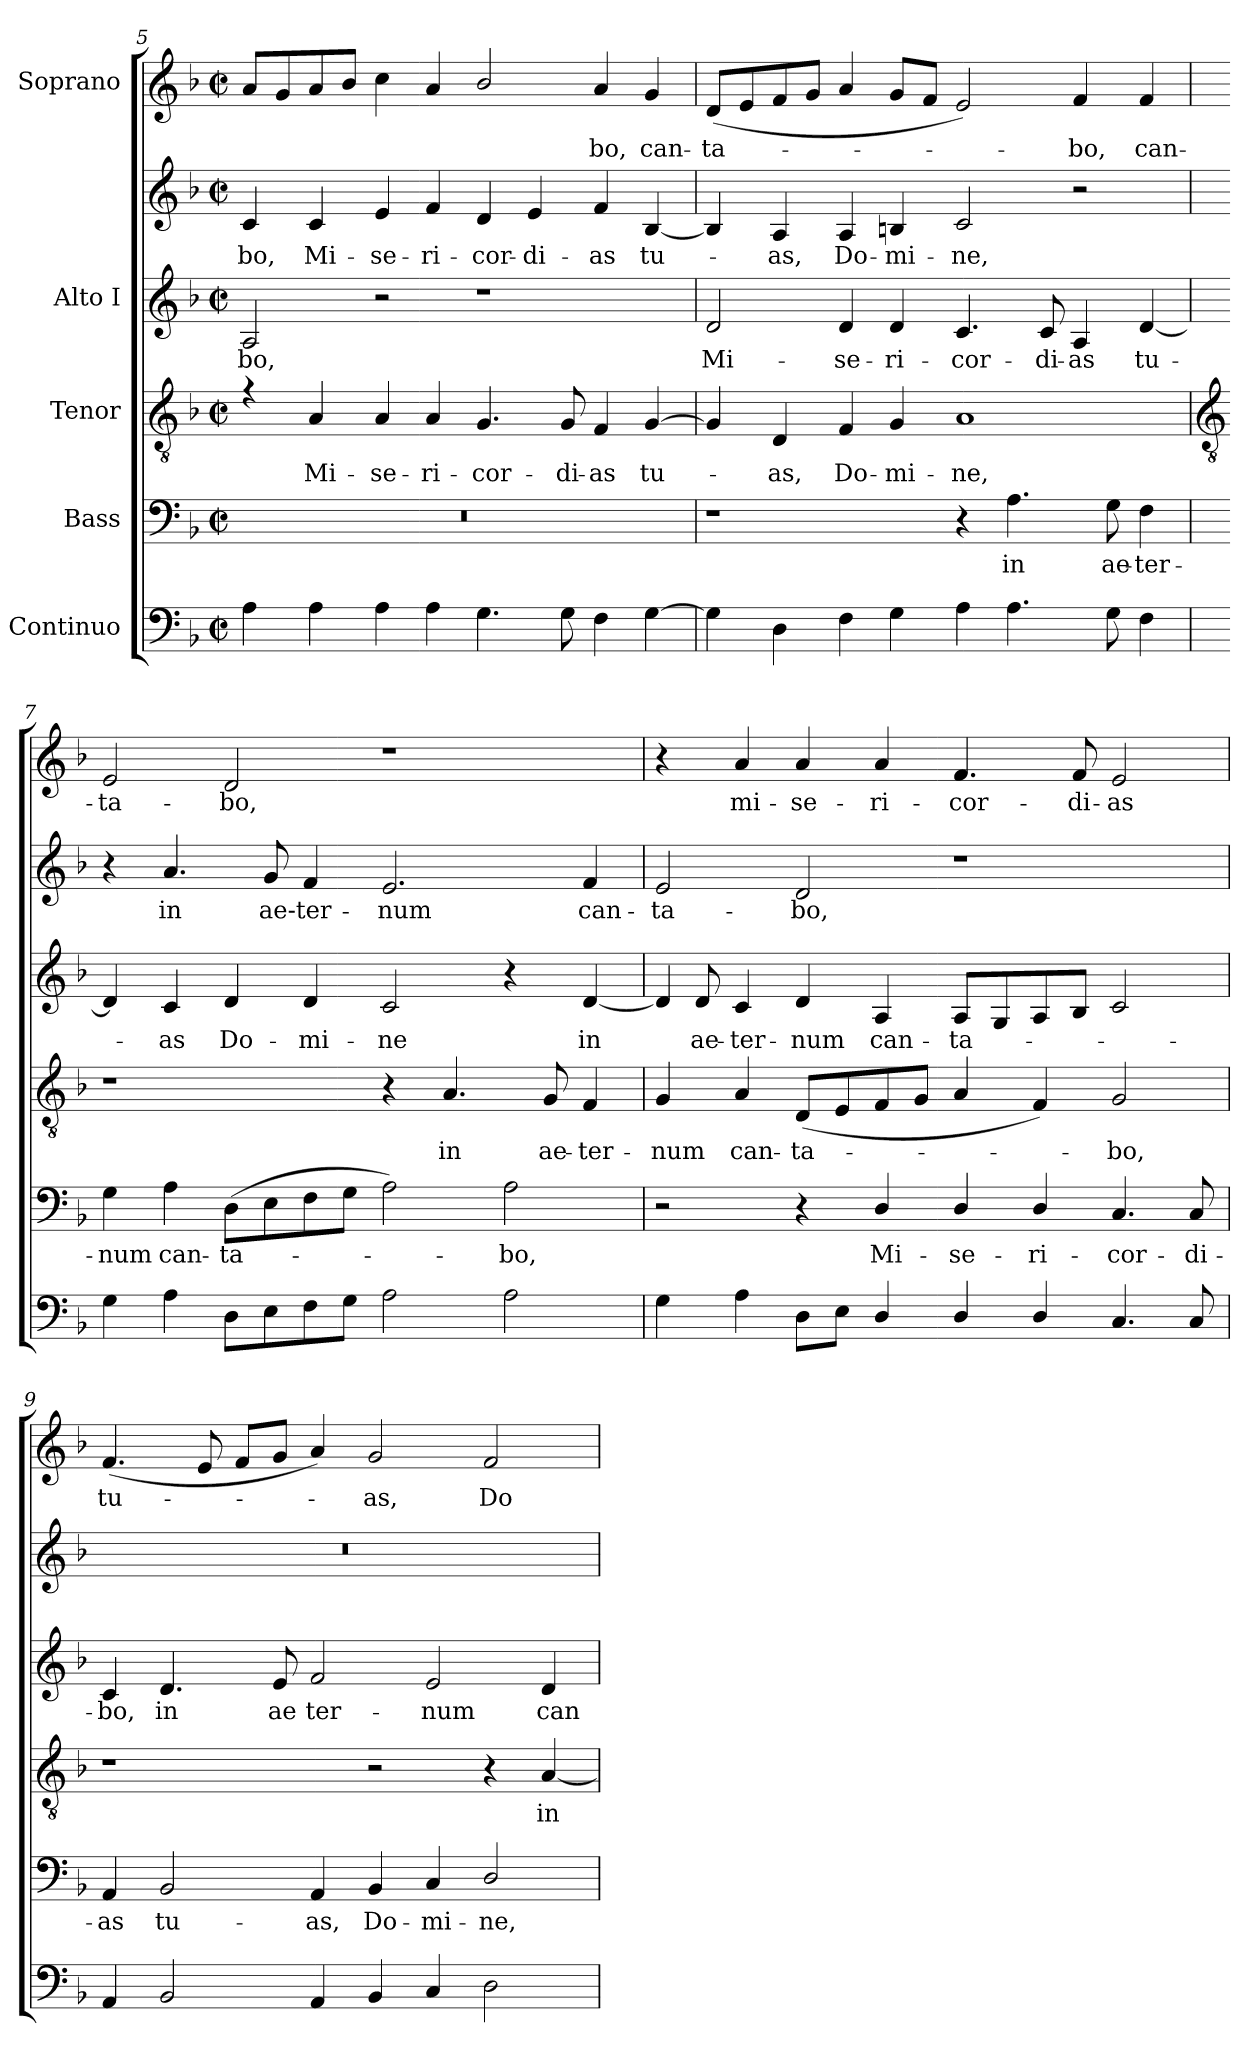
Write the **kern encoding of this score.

**kern	**kern	**text	**kern	**text	**kern	**text	**kern	**text	**kern	**text
*part5	*part4	*part4	*part3	*part3	*part2	*part2	*part2	*part2	*part1	*part1
*staff6	*staff5	*staff5	*staff4	*staff4	*staff3	*staff3	*staff2	*staff2	*staff1	*staff1
*I"Continuo	*I"Bass	*	*I"Tenor	*	*I"Alto I	*	*	*	*I"Soprano	*
*clefF4	*clefF4	*	*clefGv2	*	*clefG2	*	*clefG2	*	*clefG2	*
*k[b-]	*k[b-]	*	*k[b-]	*	*k[b-]	*	*k[b-]	*	*k[b-]	*
*F:	*F:	*	*F:	*	*F:	*	*F:	*	*F:	*
*M4/2	*M4/2	*	*M4/2	*	*M4/2	*	*M4/2	*	*M4/2	*
*met(c|)	*met(c|)	*	*met(c|)	*	*met(c|)	*	*met(c|)	*	*met(c|)	*
=5	=5	=5	=5	=5	=5	=5	=5	=5	=5	=5
*	*	*	*^	*	*	*	*	*	*	*
!	!	!	!	!	!	!	!LO:LY:b	!	!LO:LY:b	!	!
4A	0r	.	4r	0ryy	.	2A	bo,	4c	bo,	8aL	.
.	.	.	.	.	.	.	.	.	.	8g	.
!	!	!	!	!	!LO:LY:b	!	!	!	!LO:LY:b	!	!
4A	.	.	4A	.	Mi-	.	.	4c	Mi-	8a	.
.	.	.	.	.	.	.	.	.	.	8b-J	.
!	!	!	!	!	!LO:LY:b	!	!	!	!LO:LY:b	!	!
4A	.	.	4A	.	-se-	2r	.	4e	-se-	4cc	.
!	!	!	!	!	!LO:LY:b	!	!	!	!LO:LY:b	!	!
4A	.	.	4A	.	-ri-	.	.	4f	-ri-	4a	.
!	!	!	!	!	!LO:LY:b	!	!	!	!LO:LY:b	!	!
4.G	.	.	4.G	.	-cor-	1r	.	4d	-cor-	2b-/	.
!	!	!	!	!	!	!	!	!	!LO:LY:b	!	!
.	.	.	.	.	.	.	.	4e	-di-	.	.
!	!	!	!	!	!LO:LY:b	!	!	!	!	!	!
8G	.	.	8G	.	-di-	.	.	.	.	.	.
!	!	!	!	!	!LO:LY:b	!	!	!	!LO:LY:b	!	!LO:LY:b
4F	.	.	4F	.	-as	.	.	4f	-as	4a	bo,
!	!	!	!	!	!LO:LY:b	!	!	!	!LO:LY:b	!	!LO:LY:b
[4G	.	.	[4G	.	tu-	.	.	[4B-	tu-	4g	can-
=6	=6	=6	=6	=6	=6	=6	=6	=6	=6	=6	=6
!	!	!	!	!	!	!	!LO:LY:b	!	!	!	!LO:LY:b
4G]	1r	.	4G]	1ryy	.	2d	Mi-	4B-]	.	(<8dL	-ta-
.	.	.	.	.	.	.	.	.	.	8e	.
!	!	!	!	!	!LO:LY:b	!	!	!	!LO:LY:b	!	!
4D	.	.	4D	.	as,	.	.	4A	as,	8f	.
.	.	.	.	.	.	.	.	.	.	8gJ	.
!	!	!	!	!	!LO:LY:b	!	!LO:LY:b	!	!LO:LY:b	!	!
4F	.	.	4F	.	Do-	4d	-se-	4A	Do-	4a	.
!	!	!	!	!	!LO:LY:b	!	!LO:LY:b	!	!LO:LY:b	!	!
4G	.	.	4G	.	-mi-	4d	-ri-	4Bn	-mi-	8gL	.
.	.	.	.	.	.	.	.	.	.	8fJ	.
!	!	!	!	!	!LO:LY:b	!	!LO:LY:b	!	!LO:LY:b	!	!
4A	4r	.	1A	2ryy	-ne,	4.c	-cor-	2c	-ne,	2e)	.
!	!	!LO:LY:b	!	!	!	!	!	!	!	!	!
4.A	4.A	in	.	.	.	.	.	.	.	.	.
!	!	!	!	!	!	!	!LO:LY:b	!	!	!	!
.	.	.	.	.	.	8c	-di-	.	.	.	.
!	!	!	!	!	!	!	!LO:LY:b	!	!	!	!LO:LY:b
.	.	.	.	2ryy	.	4A	-as	2r	.	4f	bo,
!	!	!LO:LY:b	!	!	!	!	!	!	!	!	!
8G	8G	ae-	.	.	.	.	.	.	.	.	.
!	!	!LO:LY:b	!	!	!	!	!LO:LY:b	!	!	!	!LO:LY:b
4F	4F	-ter-	.	.	.	[4d	tu-	.	.	4f	can-
*	*	*	*v	*v	*	*	*	*	*	*	*
!!LO:LB:g=z
=7	=7	=7	=7	=7	=7	=7	=7	=7	=7	=7
*	*	*	*clefGv2	*	*	*	*	*	*	*
!	!	!LO:LY:b	!	!	!	!	!	!	!	!LO:LY:b
4G	4G	-num	1r	.	4d]	.	4r	.	2e	-ta-
!	!	!LO:LY:b	!	!	!	!LO:LY:b	!	!LO:LY:b	!	!
4A	4A	can-	.	.	4c	-as	4.a	in	.	.
!	!	!LO:LY:b	!	!	!	!LO:LY:b	!	!	!	!LO:LY:b
8DL	(>8DL	-ta-	.	.	4d	Do-	.	.	2d	-bo,
!	!	!	!	!	!	!	!	!LO:LY:b	!	!
8E	8E	.	.	.	.	.	8gL	ae-ter-	.	.
!	!	!	!	!	!	!LO:LY:b	!	!	!	!
8F	8F	.	.	.	4d	-mi-	4f	.	.	.
8GJ	8GJ	.	.	.	.	.	.	.	.	.
!	!	!	!	!	!	!LO:LY:b	!	!LO:LY:b	!	!
2A	2A)	.	4r	.	2c	-ne	2.e	-num	1r	.
!	!	!	!	!LO:LY:b	!	!	!	!	!	!
.	.	.	4.A	in	.	.	.	.	.	.
!	!	!LO:LY:b	!	!	!	!	!	!	!	!
2A	2A	bo,	.	.	4r	.	.	.	.	.
!	!	!	!	!LO:LY:b	!	!	!	!	!	!
.	.	.	8G	ae-	.	.	.	.	.	.
!	!	!	!	!LO:LY:b	!	!LO:LY:b	!	!LO:LY:b	!	!
.	.	.	4F	-ter-	[4d	in	4f	can-	.	.
=8	=8	=8	=8	=8	=8	=8	=8	=8	=8	=8
!	!	!	!	!LO:LY:b	!	!	!	!LO:LY:b	!	!
4G	2r	.	4G	-num	8dJ]	.	2e	ta-	4r	.
!	!	!	!	!	!	!LO:LY:b	!	!	!	!
.	.	.	.	.	8d	ae-	.	.	.	.
!	!	!	!	!LO:LY:b	!	!LO:LY:b	!	!	!	!LO:LY:b
4A	.	.	4A	can-	4c	-ter-	.	.	4a	mi-
!	!	!	!	!LO:LY:b	!	!LO:LY:b	!	!LO:LY:b	!	!LO:LY:b
8DL	4r	.	(<8DL	-ta-	4d	-num	2d	-bo,	4a	-se-
8EJ	.	.	8E	.	.	.	.	.	.	.
!	!	!LO:LY:b	!	!	!	!LO:LY:b	!	!	!	!LO:LY:b
4D/	4D/	Mi-	8F	.	4A	can-	.	.	4a	-ri-
.	.	.	8GJ	.	.	.	.	.	.	.
!	!	!LO:LY:b	!	!	!	!LO:LY:b	!	!	!	!LO:LY:b
4D/	4D/	-se-	4A	.	8AL	-ta-	1r	.	4.f	-cor-
.	.	.	.	.	8G	.	.	.	.	.
!	!	!LO:LY:b	!	!	!	!	!	!	!	!
4D/	4D/	-ri-	4F)	.	8A	.	.	.	.	.
!	!	!	!	!	!	!	!	!	!	!LO:LY:b
.	.	.	.	.	8B-J	.	.	.	8f	-di-
!	!	!LO:LY:b	!	!LO:LY:b	!	!	!	!	!	!LO:LY:b
4.C	4.C	-cor-	2G	bo,	2c	.	.	.	2e	-as
!	!	!LO:LY:b	!	!	!	!	!	!	!	!
8C	8C	-di-	.	.	.	.	.	.	.	.
=9	=9	=9	=9	=9	=9	=9	=9	=9	=9	=9
!	!	!LO:LY:b	!	!	!	!LO:LY:b	!	!	!	!LO:LY:b
4AA	4AA	-as	1r	.	4c	bo,	0r	.	(<4.f	tu-
!	!	!LO:LY:b	!	!	!	!LO:LY:b	!	!	!	!
2BB-	2BB-	tu-	.	.	4.d	in	.	.	.	.
.	.	.	.	.	.	.	.	.	8e	.
.	.	.	.	.	.	.	.	.	8fL	.
!	!	!	!	!	!	!LO:LY:b	!	!	!	!
.	.	.	.	.	8e	ae	.	.	8gJ	.
!	!	!LO:LY:b	!	!	!	!LO:LY:b	!	!	!	!
4AA	4AA	-as,	.	.	2f	-ter-	.	.	4a)	.
!	!	!LO:LY:b	!	!	!	!	!	!	!	!LO:LY:b
4BB-	4BB-	Do-	2r	.	.	.	.	.	2g	as,
!	!	!LO:LY:b	!	!	!	!LO:LY:b	!	!	!	!
4C	4C	-mi-	.	.	2e	-num	.	.	.	.
!	!	!LO:LY:b	!	!	!	!	!	!	!	!LO:LY:b
2D	2D/	-ne,	4r	.	.	.	.	.	2f	Do-
!	!	!	!	!LO:LY:b	!	!LO:LY:b	!	!	!	!
.	.	.	[4A	in	4d	can-	.	.	.	.
=	=	=	=	=	=	=	=	=	=	=
*-	*-	*-	*-	*-	*-	*-	*-	*-	*-	*-
